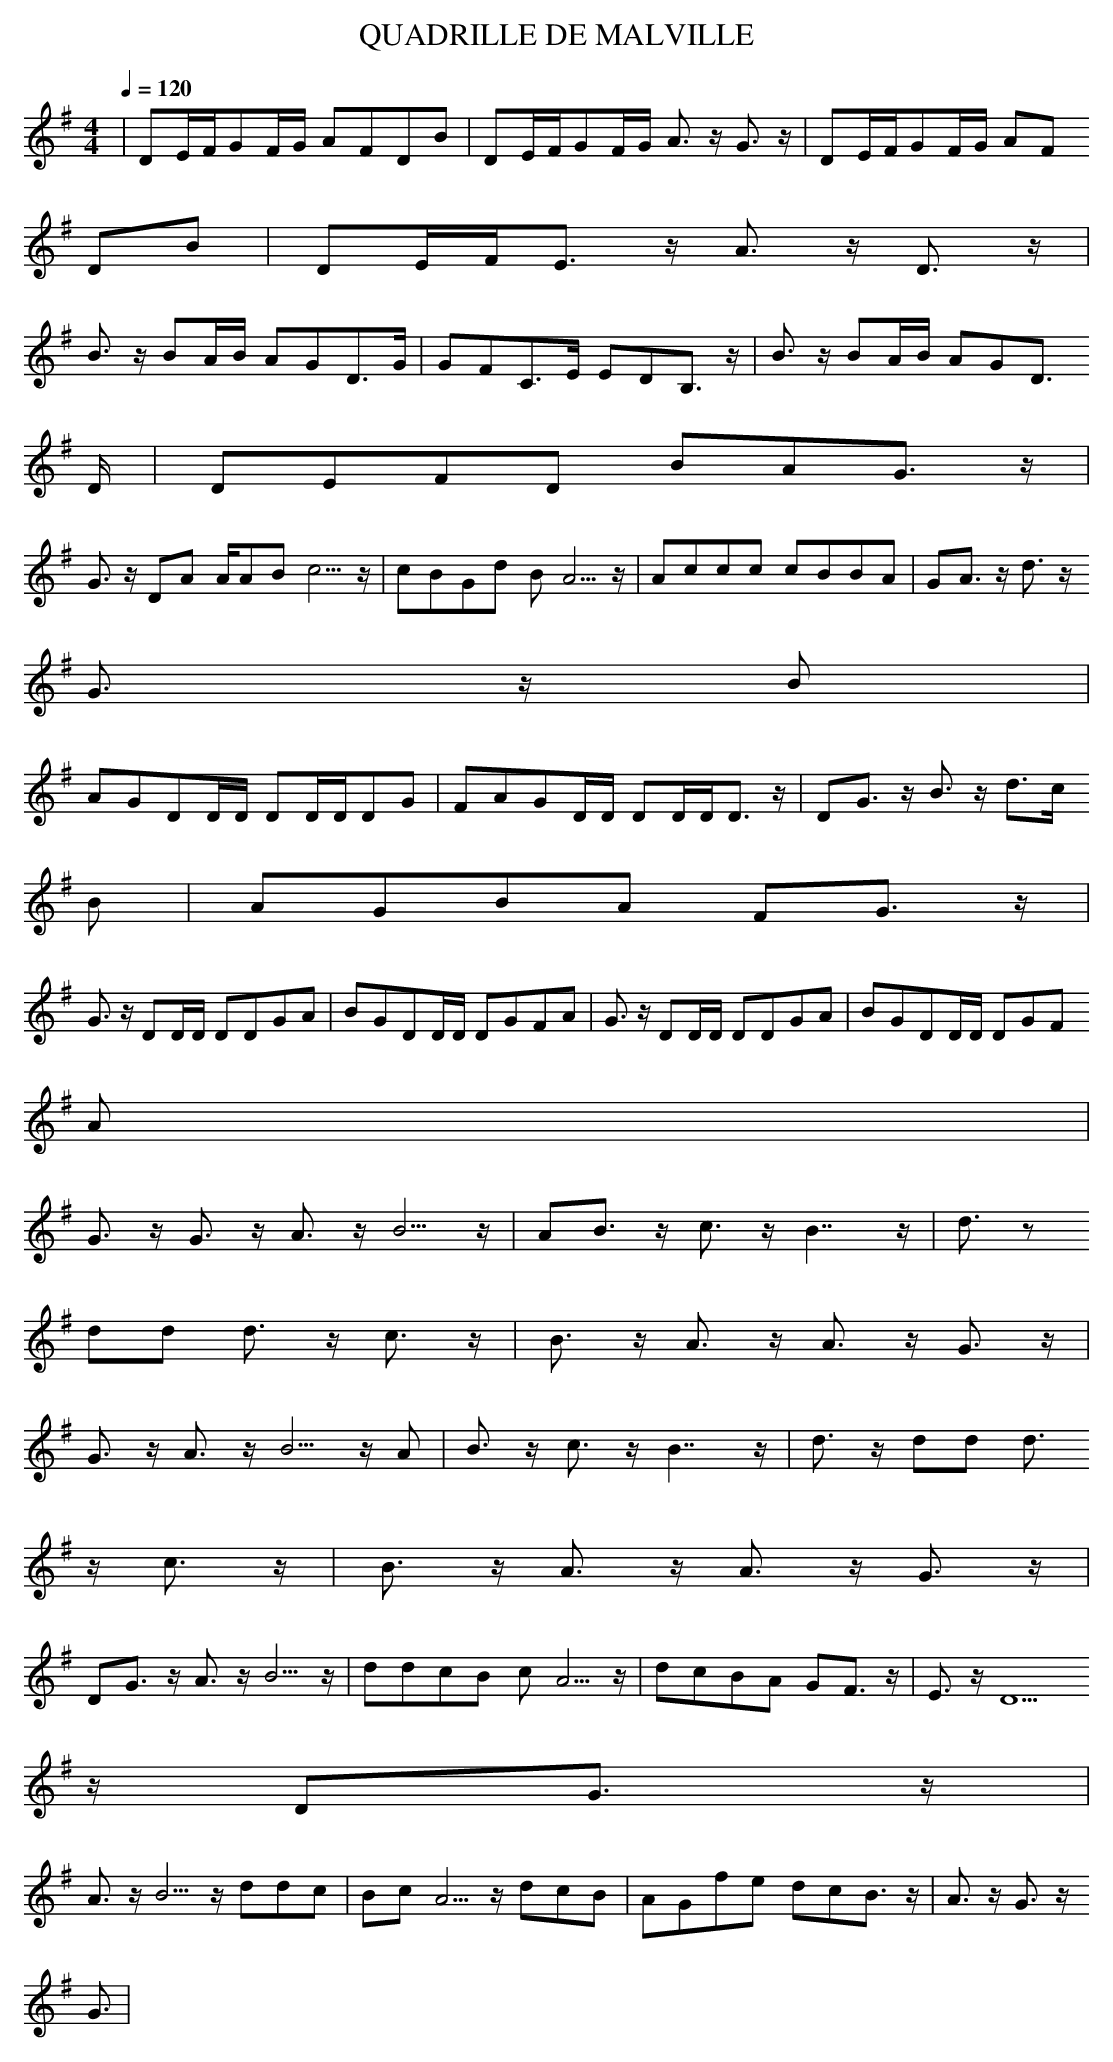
X:1
T:QUADRILLE DE MALVILLE
M:4/4
L:1/8
Q:1/4=120
K:G
|DE/2F/2GF/2G/2 AFDB|DE/2F/2GF/2G/2 A3/2 z/2 G3/2 z/2 |DE/2F/2GF/2G/2 AF
DB|DE/2F/2E3/2 z/2 A3/2 z/2 D3/2 z/2 |
B3/2 z/2 BA/2B/2 AGD3/2G/2|GFC3/2E/2 EDB,3/2 z/2 |B3/2 z/2 BA/2B/2 AGD3/
2D/2|DEFD BAG3/2 z/2 |
G3/2 z/2 DA A/2ABc5/2 z/2 |cBGd BA5/2 z/2 |Accc cBBA|GA3/2 z/2 d3/2 z/2
G3/2 z/2 B|
AGDD/2D/2 DD/2D/2DG|FAGD/2D/2 DD/2D/2D3/2 z/2 |DG3/2 z/2 B3/2 z/2 d3/2c/
2B|AGBA FG3/2 z/2 |
G3/2 z/2 DD/2D/2 DDGA|BGDD/2D/2 DGFA|G3/2 z/2 DD/2D/2 DDGA|BGDD/2D/2 DGF
A|
G3/2 z/2 G3/2 z/2 A3/2 z/2 B5/2 z/2 |AB3/2 z/2 c3/2 z/2 B7/2 z/2 |d3/2 z
/2 dd d3/2 z/2 c3/2 z/2 |B3/2 z/2 A3/2 z/2 A3/2 z/2 G3/2 z/2 |
G3/2 z/2 A3/2 z/2 B5/2 z/2 A|B3/2 z/2 c3/2 z/2 B7/2 z/2 |d3/2 z/2 dd d3/
2 z/2 c3/2 z/2 |B3/2 z/2 A3/2 z/2 A3/2 z/2 G3/2 z/2 |
DG3/2 z/2 A3/2 z/2 B5/2 z/2 |ddcB cA5/2 z/2 |dcBA GF3/2 z/2 |E3/2 z/2 D5
/2 z/2 DG3/2 z/2 |
A3/2 z/2 B5/2 z/2 ddc|BcA5/2 z/2 dcB|AGfe dcB3/2 z/2 |A3/2 z/2 G3/2 z/2
G3/2|
